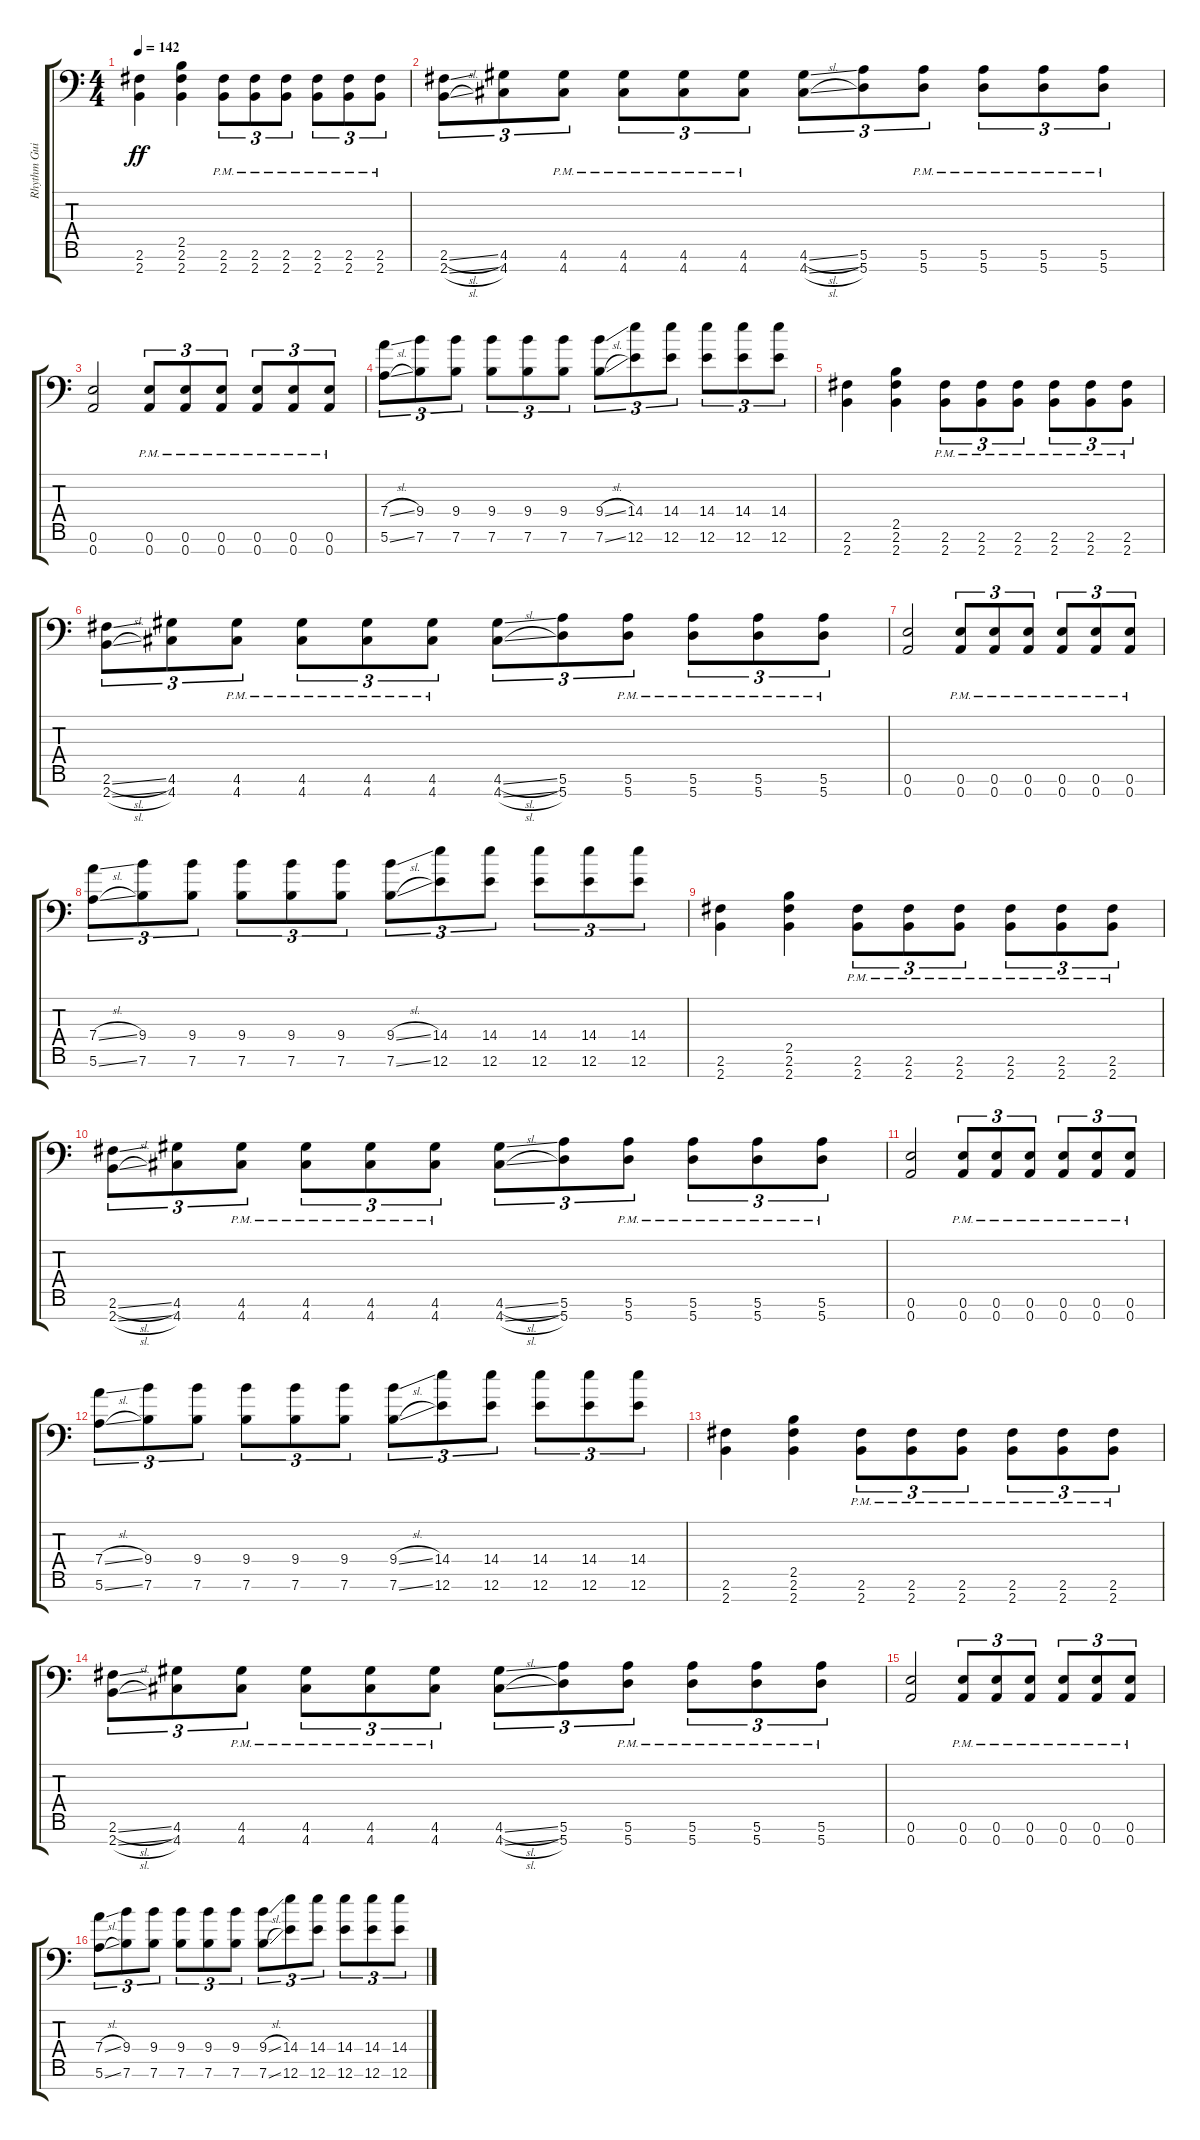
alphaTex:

\track ("Rhythm Guitar 1" "Rhythm Gui") {instrument distortionguitar}
\staff {score tabs}
\tuning (E4 B3 G3 D3 A2 E2 A1) {hide}
\ts (4 4)
\tempo 142
\clef f4
\ks c
(2.6 2.7).4{dy ff} (2.5 2.6 2.7).4 (2.6{pm} 2.7{pm}).8{tu (3 2)} (2.6{pm} 2.7{pm}).8{tu (3 2)} (2.6{pm} 2.7{pm}).8{tu (3 2)} (2.6{pm} 2.7{pm}).8{tu (3 2)} (2.6{pm} 2.7{pm}).8{tu (3 2)} (2.6{pm} 2.7{pm}).8{tu (3 2)} |
(2.6{sl} 2.7{sl}).8{tu (3 2)} (4.6 4.7).8{tu (3 2)} (4.6{pm} 4.7{pm}).8{tu (3 2)} (4.6{pm} 4.7{pm}).8{tu (3 2)} (4.6{pm} 4.7{pm}).8{tu (3 2)} (4.6{pm} 4.7{pm}).8{tu (3 2)} (4.6{sl} 4.7{sl}).8{tu (3 2)} (5.6 5.7).8{tu (3 2)} (5.6{pm} 5.7{pm}).8{tu (3 2)} (5.6{pm} 5.7{pm}).8{tu (3 2)} (5.6{pm} 5.7{pm}).8{tu (3 2)} (5.6{pm} 5.7{pm}).8{tu (3 2)} |
(0.6 0.7).2 (0.6{pm} 0.7{pm}).8{tu (3 2)} (0.6{pm} 0.7{pm}).8{tu (3 2)} (0.6{pm} 0.7{pm}).8{tu (3 2)} (0.6{pm} 0.7{pm}).8{tu (3 2)} (0.6{pm} 0.7{pm}).8{tu (3 2)} (0.6{pm} 0.7{pm}).8{tu (3 2)} |
(7.4{sl} 5.6{sl}).8{tu (3 2)} (9.4 7.6).8{tu (3 2)} (9.4 7.6).8{tu (3 2)} (9.4 7.6).8{tu (3 2)} (9.4 7.6).8{tu (3 2)} (9.4 7.6).8{tu (3 2)} (9.4{sl} 7.6{sl}).8{tu (3 2)} (14.4 12.6).8{tu (3 2)} (14.4 12.6).8{tu (3 2)} (14.4 12.6).8{tu (3 2)} (14.4 12.6).8{tu (3 2)} (14.4 12.6).8{tu (3 2)} |
(2.6 2.7).4 (2.5 2.6 2.7).4 (2.6{pm} 2.7{pm}).8{tu (3 2)} (2.6{pm} 2.7{pm}).8{tu (3 2)} (2.6{pm} 2.7{pm}).8{tu (3 2)} (2.6{pm} 2.7{pm}).8{tu (3 2)} (2.6{pm} 2.7{pm}).8{tu (3 2)} (2.6{pm} 2.7{pm}).8{tu (3 2)} |
(2.6{sl} 2.7{sl}).8{tu (3 2)} (4.6 4.7).8{tu (3 2)} (4.6{pm} 4.7{pm}).8{tu (3 2)} (4.6{pm} 4.7{pm}).8{tu (3 2)} (4.6{pm} 4.7{pm}).8{tu (3 2)} (4.6{pm} 4.7{pm}).8{tu (3 2)} (4.6{sl} 4.7{sl}).8{tu (3 2)} (5.6 5.7).8{tu (3 2)} (5.6{pm} 5.7{pm}).8{tu (3 2)} (5.6{pm} 5.7{pm}).8{tu (3 2)} (5.6{pm} 5.7{pm}).8{tu (3 2)} (5.6{pm} 5.7{pm}).8{tu (3 2)} |
(0.6 0.7).2 (0.6{pm} 0.7{pm}).8{tu (3 2)} (0.6{pm} 0.7{pm}).8{tu (3 2)} (0.6{pm} 0.7{pm}).8{tu (3 2)} (0.6{pm} 0.7{pm}).8{tu (3 2)} (0.6{pm} 0.7{pm}).8{tu (3 2)} (0.6{pm} 0.7{pm}).8{tu (3 2)} |
(7.4{sl} 5.6{sl}).8{tu (3 2)} (9.4 7.6).8{tu (3 2)} (9.4 7.6).8{tu (3 2)} (9.4 7.6).8{tu (3 2)} (9.4 7.6).8{tu (3 2)} (9.4 7.6).8{tu (3 2)} (9.4{sl} 7.6{sl}).8{tu (3 2)} (14.4 12.6).8{tu (3 2)} (14.4 12.6).8{tu (3 2)} (14.4 12.6).8{tu (3 2)} (14.4 12.6).8{tu (3 2)} (14.4 12.6).8{tu (3 2)} |
(2.6 2.7).4 (2.5 2.6 2.7).4 (2.6{pm} 2.7{pm}).8{tu (3 2)} (2.6{pm} 2.7{pm}).8{tu (3 2)} (2.6{pm} 2.7{pm}).8{tu (3 2)} (2.6{pm} 2.7{pm}).8{tu (3 2)} (2.6{pm} 2.7{pm}).8{tu (3 2)} (2.6{pm} 2.7{pm}).8{tu (3 2)} |
(2.6{sl} 2.7{sl}).8{tu (3 2)} (4.6 4.7).8{tu (3 2)} (4.6{pm} 4.7{pm}).8{tu (3 2)} (4.6{pm} 4.7{pm}).8{tu (3 2)} (4.6{pm} 4.7{pm}).8{tu (3 2)} (4.6{pm} 4.7{pm}).8{tu (3 2)} (4.6{sl} 4.7{sl}).8{tu (3 2)} (5.6 5.7).8{tu (3 2)} (5.6{pm} 5.7{pm}).8{tu (3 2)} (5.6{pm} 5.7{pm}).8{tu (3 2)} (5.6{pm} 5.7{pm}).8{tu (3 2)} (5.6{pm} 5.7{pm}).8{tu (3 2)} |
(0.6 0.7).2 (0.6{pm} 0.7{pm}).8{tu (3 2)} (0.6{pm} 0.7{pm}).8{tu (3 2)} (0.6{pm} 0.7{pm}).8{tu (3 2)} (0.6{pm} 0.7{pm}).8{tu (3 2)} (0.6{pm} 0.7{pm}).8{tu (3 2)} (0.6{pm} 0.7{pm}).8{tu (3 2)} |
(7.4{sl} 5.6{sl}).8{tu (3 2)} (9.4 7.6).8{tu (3 2)} (9.4 7.6).8{tu (3 2)} (9.4 7.6).8{tu (3 2)} (9.4 7.6).8{tu (3 2)} (9.4 7.6).8{tu (3 2)} (9.4{sl} 7.6{sl}).8{tu (3 2)} (14.4 12.6).8{tu (3 2)} (14.4 12.6).8{tu (3 2)} (14.4 12.6).8{tu (3 2)} (14.4 12.6).8{tu (3 2)} (14.4 12.6).8{tu (3 2)} |
(2.6 2.7).4 (2.5 2.6 2.7).4 (2.6{pm} 2.7{pm}).8{tu (3 2)} (2.6{pm} 2.7{pm}).8{tu (3 2)} (2.6{pm} 2.7{pm}).8{tu (3 2)} (2.6{pm} 2.7{pm}).8{tu (3 2)} (2.6{pm} 2.7{pm}).8{tu (3 2)} (2.6{pm} 2.7{pm}).8{tu (3 2)} |
(2.6{sl} 2.7{sl}).8{tu (3 2)} (4.6 4.7).8{tu (3 2)} (4.6{pm} 4.7{pm}).8{tu (3 2)} (4.6{pm} 4.7{pm}).8{tu (3 2)} (4.6{pm} 4.7{pm}).8{tu (3 2)} (4.6{pm} 4.7{pm}).8{tu (3 2)} (4.6{sl} 4.7{sl}).8{tu (3 2)} (5.6 5.7).8{tu (3 2)} (5.6{pm} 5.7{pm}).8{tu (3 2)} (5.6{pm} 5.7{pm}).8{tu (3 2)} (5.6{pm} 5.7{pm}).8{tu (3 2)} (5.6{pm} 5.7{pm}).8{tu (3 2)} |
(0.6 0.7).2 (0.6{pm} 0.7{pm}).8{tu (3 2)} (0.6{pm} 0.7{pm}).8{tu (3 2)} (0.6{pm} 0.7{pm}).8{tu (3 2)} (0.6{pm} 0.7{pm}).8{tu (3 2)} (0.6{pm} 0.7{pm}).8{tu (3 2)} (0.6{pm} 0.7{pm}).8{tu (3 2)} |
(7.4{sl} 5.6{sl}).8{tu (3 2)} (9.4 7.6).8{tu (3 2)} (9.4 7.6).8{tu (3 2)} (9.4 7.6).8{tu (3 2)} (9.4 7.6).8{tu (3 2)} (9.4 7.6).8{tu (3 2)} (9.4{sl} 7.6{sl}).8{tu (3 2)} (14.4 12.6).8{tu (3 2)} (14.4 12.6).8{tu (3 2)} (14.4 12.6).8{tu (3 2)} (14.4 12.6).8{tu (3 2)} (14.4 12.6).8{tu (3 2)}
